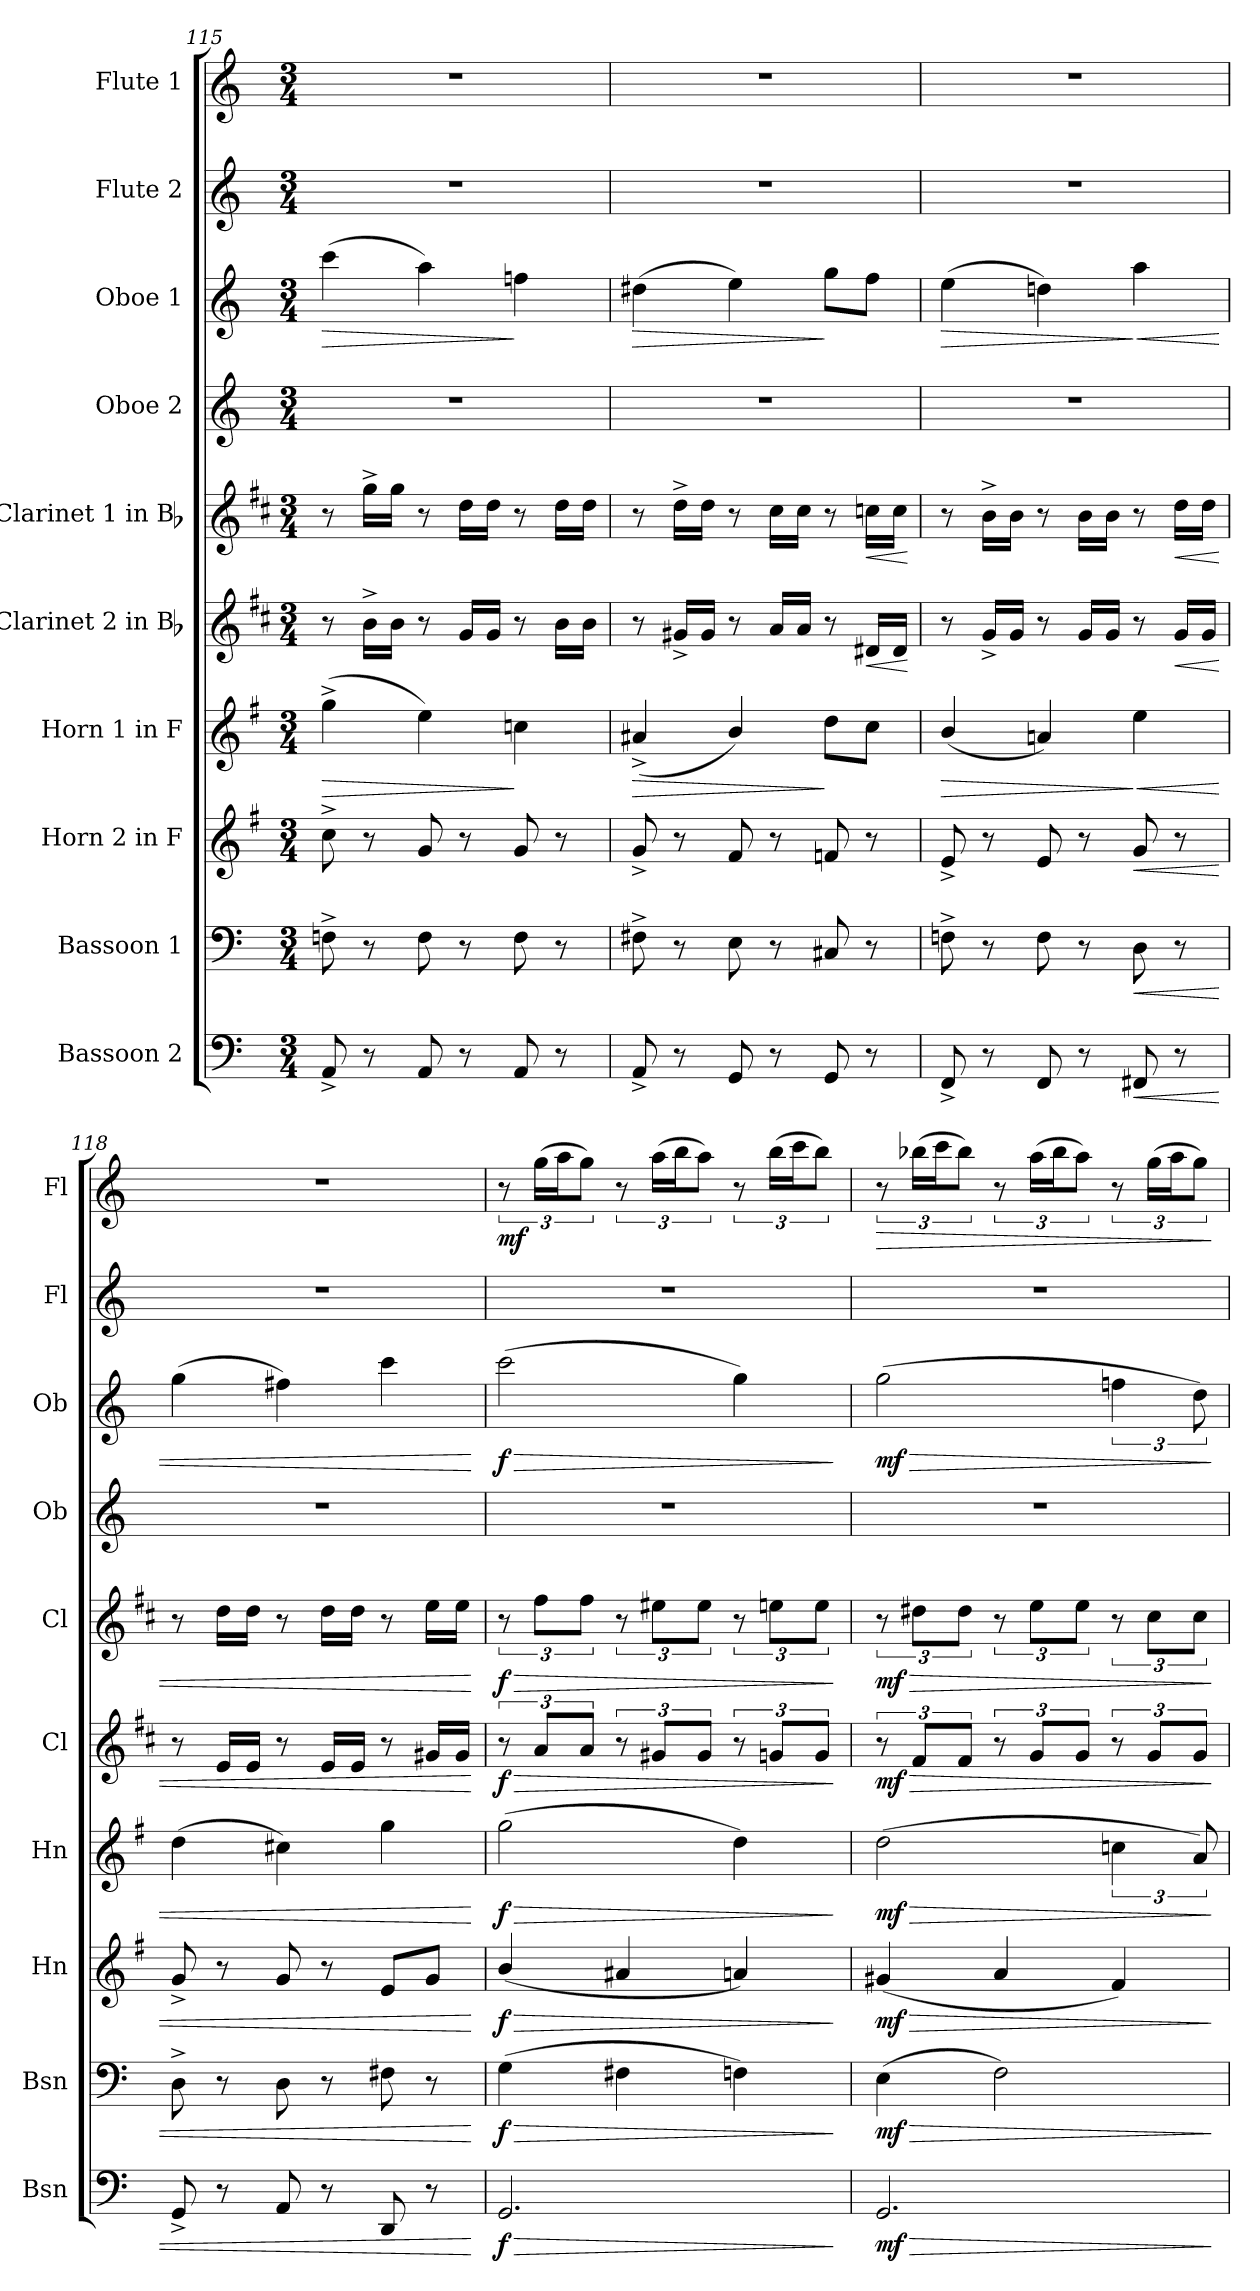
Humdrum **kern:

**kern	**dynam	**kern	**dynam	**kern	**dynam	**kern	**dynam	**kern	**dynam	**kern	**dynam	**kern	**kern	**dynam	**kern	**kern	**dynam
*part10	*part10	*part9	*part9	*part8	*part8	*part7	*part7	*part6	*part6	*part5	*part5	*part4	*part3	*part3	*part2	*part1	*part1
*staff10	*staff10	*staff9	*staff9	*staff8	*staff8	*staff7	*staff7	*staff6	*staff6	*staff5	*staff5	*staff4	*staff3	*staff3	*staff2	*staff1	*staff1
*I"Bassoon 2	*	*I"Bassoon 1	*	*I"Horn 2 in F	*	*I"Horn 1 in F	*	*I"Clarinet 2 in Bb	*	*I"Clarinet 1 in Bb	*	*I"Oboe 2	*I"Oboe 1	*	*I"Flute 2	*I"Flute 1	*
*I'Bsn	*	*I'Bsn	*	*I'Hn	*	*I'Hn	*	*I'Cl	*	*I'Cl	*	*I'Ob	*I'Ob	*	*I'Fl	*I'Fl	*
*clefF4	*	*clefF4	*	*clefG2	*	*clefG2	*	*clefG2	*	*clefG2	*	*clefG2	*clefG2	*	*clefG2	*clefG2	*
*	*	*	*	*ITrd4c7	*	*ITrd4c7	*	*ITrd1c2	*	*ITrd1c2	*	*	*	*	*	*	*
*k[]	*	*k[]	*	*k[]	*	*k[]	*	*k[]	*	*k[]	*	*k[]	*k[]	*	*k[]	*k[]	*
*M3/4	*	*M3/4	*	*M3/4	*	*M3/4	*	*M3/4	*	*M3/4	*	*M3/4	*M3/4	*	*M3/4	*M3/4	*
=115	=115	=115	=115	=115	=115	=115	=115	=115	=115	=115	=115	=115	=115	=115	=115	=115	=115
!	!	!	!	!	!	!	!LO:HP:b	!	!	!	!	!	!	!LO:HP:b	!	!	!
8AA^/	.	8Fn^\	.	8f^\	.	(4cc^\	>	8r	.	8r	.	2.r	(4ccc\	>	2.r	2.r	.
8r	.	8r	.	8r	.	.	.	16a^\LL	.	16ff^\LL	.	.	.	.	.	.	.
.	.	.	.	.	.	.	.	16a\JJ	.	16ff\JJ	.	.	.	.	.	.	.
8AA/	.	8F\	.	8c/	.	4a\)	.	8r	.	8r	.	.	4aa\)	.	.	.	.
8r	.	8r	.	8r	.	.	.	16f/LL	.	16cc\LL	.	.	.	.	.	.	.
.	.	.	.	.	.	.	.	16f/JJ	.	16cc\JJ	.	.	.	.	.	.	.
8AA/	.	8F\	.	8c/	.	4fn\	]	8r	.	8r	.	.	4ffn\	]	.	.	.
8r	.	8r	.	8r	.	.	.	16a\LL	.	16cc\LL	.	.	.	.	.	.	.
.	.	.	.	.	.	.	.	16a\JJ	.	16cc\JJ	.	.	.	.	.	.	.
=116	=116	=116	=116	=116	=116	=116	=116	=116	=116	=116	=116	=116	=116	=116	=116	=116	=116
!	!	!	!	!	!	!	!LO:HP:b	!	!	!	!	!	!	!LO:HP:b	!	!	!
8AA^/	.	8F#X^\	.	8c^/	.	(4d#X^/	>	8r	.	8r	.	2.r	(4dd#X\	>	2.r	2.r	.
8r	.	8r	.	8r	.	.	.	16f#X^/LL	.	16cc^\LL	.	.	.	.	.	.	.
.	.	.	.	.	.	.	.	16f#/JJ	.	16cc\JJ	.	.	.	.	.	.	.
8GG/	.	8E\	.	8B/	.	4e/)	.	8r	.	8r	.	.	4ee\)	.	.	.	.
8r	.	8r	.	8r	.	.	.	16g/LL	.	16b\LL	.	.	.	.	.	.	.
.	.	.	.	.	.	.	.	16g/JJ	.	16b\JJ	.	.	.	.	.	.	.
8GG/	.	8C#X/	.	8B-X/	.	8g\L	]	8r	.	8r	.	.	8gg\L	]	.	.	.
!	!	!	!	!	!	!	!	!	!LO:HP:b	!	!LO:HP:b	!	!	!	!	!	!
8r	.	8r	.	8r	.	8f\J	.	16c#X/LL	<	16b-X\LL	<	.	8ff\J	.	.	.	.
.	.	.	.	.	.	.	.	16c#/JJ	.	16b-\JJ	.	.	.	.	.	.	.
.	.	.	.	.	.	.	.	.	[	.	[	.	.	.	.	.	.
!!LO:PB:g=z
=117	=117	=117	=117	=117	=117	=117	=117	=117	=117	=117	=117	=117	=117	=117	=117	=117	=117
!	!	!	!	!	!	!	!LO:HP:b	!	!	!	!	!	!	!LO:HP:b	!	!	!
8FF^/	.	8Fn^\	.	8A^/	.	(4e/	>	8r	.	8r	.	2.r	(4ee\	>	2.r	2.r	.
8r	.	8r	.	8r	.	.	.	16f^/LL	.	16a^\LL	.	.	.	.	.	.	.
.	.	.	.	.	.	.	.	16f/JJ	.	16a\JJ	.	.	.	.	.	.	.
8FF/	.	8F\	.	8A/	.	4dn/)	.	8r	.	8r	.	.	4ddn\)	.	.	.	.
8r	.	8r	.	8r	.	.	.	16f/LL	.	16a\LL	.	.	.	.	.	.	.
.	.	.	.	.	.	.	.	16f/JJ	.	16a\JJ	.	.	.	.	.	.	.
!	!LO:HP:b	!	!LO:HP:b	!	!LO:HP:b	!	!LO:HP:n=1:b	!	!	!	!	!	!	!LO:HP:n=1:b	!	!	!
8FF#X/	<	8D\	<	8c/	<	4a\	] <	8r	.	8r	.	.	4aa\	] <	.	.	.
!	!	!	!	!	!	!	!	!	!LO:HP:b	!	!LO:HP:b	!	!	!	!	!	!
8r	.	8r	.	8r	.	.	.	16f/LL	<	16cc\LL	<	.	.	.	.	.	.
.	.	.	.	.	.	.	.	16f/JJ	.	16cc\JJ	.	.	.	.	.	.	.
=118	=118	=118	=118	=118	=118	=118	=118	=118	=118	=118	=118	=118	=118	=118	=118	=118	=118
8GG^/	.	8D^\	.	8c^/	.	(4g\	.	8r	.	8r	.	2.r	(4gg\	.	2.r	2.r	.
8r	.	8r	.	8r	.	.	.	16d/LL	.	16cc\LL	.	.	.	.	.	.	.
.	.	.	.	.	.	.	.	16d/JJ	.	16cc\JJ	.	.	.	.	.	.	.
8AA/	.	8D\	.	8c/	.	4f#X\)	.	8r	.	8r	.	.	4ff#X\)	.	.	.	.
8r	.	8r	.	8r	.	.	.	16d/LL	.	16cc\LL	.	.	.	.	.	.	.
.	.	.	.	.	.	.	.	16d/JJ	.	16cc\JJ	.	.	.	.	.	.	.
8DD/	.	8F#X\	.	8A/L	.	4cc\	.	8r	.	8r	.	.	4ccc\	.	.	.	.
8r	.	8r	.	8c/J	.	.	.	16f#X/LL	.	16dd\LL	.	.	.	.	.	.	.
.	.	.	.	.	.	.	.	16f#/JJ	.	16dd\JJ	.	.	.	.	.	.	.
.	[	.	[	.	[	.	[	.	[	.	[	.	.	[	.	.	.
=119	=119	=119	=119	=119	=119	=119	=119	=119	=119	=119	=119	=119	=119	=119	=119	=119	=119
!	!LO:HP:b	!	!LO:HP:b	!	!LO:HP:b	!	!LO:HP:b	!	!LO:HP:b	!	!LO:HP:b	!	!	!LO:HP:b	!	!	!
!	!LO:DY:n=1:b	!	!LO:DY:n=1:b	!	!LO:DY:n=1:b	!	!LO:DY:n=1:b	!	!LO:DY:n=1:b	!	!LO:DY:n=1:b	!	!	!LO:DY:n=1:b	!	!	!LO:DY:b
2.GG/	> f	(4G\	> f	(4e/	> f	(2cc\	> f	12r	> f	12r	> f	2.r	(2ccc\	> f	2.r	12r	mf
.	.	.	.	.	.	.	.	12g/L	.	12ee\L	.	.	.	.	.	(24gg\LL	.
.	.	.	.	.	.	.	.	.	.	.	.	.	.	.	.	24aa\J	.
.	.	.	.	.	.	.	.	12g/J	.	12ee\J	.	.	.	.	.	12gg\J)	.
.	.	4F#X\	.	4d#X/	.	.	.	12r	.	12r	.	.	.	.	.	12r	.
.	.	.	.	.	.	.	.	12f#X/L	.	12dd#X\L	.	.	.	.	.	(24aa\LL	.
.	.	.	.	.	.	.	.	.	.	.	.	.	.	.	.	24bb\J	.
.	.	.	.	.	.	.	.	12f#/J	.	12dd#\J	.	.	.	.	.	12aa\J)	.
.	.	4Fn\)	.	4dn/)	.	4g\)	.	12r	.	12r	.	.	4gg\)	.	.	12r	.
.	.	.	.	.	.	.	.	12fn/L	.	12ddn\L	.	.	.	.	.	(24bb\LL	.
.	.	.	.	.	.	.	.	.	.	.	.	.	.	.	.	24ccc\J	.
.	.	.	.	.	.	.	.	12f/J	.	12dd\J	.	.	.	.	.	12bb\J)	.
.	]	.	]	.	]	.	]	.	]	.	]	.	.	]	.	.	.
=120	=120	=120	=120	=120	=120	=120	=120	=120	=120	=120	=120	=120	=120	=120	=120	=120	=120
!	!LO:HP:b	!	!LO:HP:b	!	!LO:HP:b	!	!LO:HP:b	!	!LO:HP:b	!	!LO:HP:b	!	!	!LO:HP:b	!	!	!LO:HP:b
!	!LO:DY:n=1:b	!	!LO:DY:n=1:b	!	!LO:DY:n=1:b	!	!LO:DY:n=1:b	!	!LO:DY:n=1:b	!	!LO:DY:n=1:b	!	!	!LO:DY:n=1:b	!	!	!
2.GG/	> mf	(4E\	> mf	(4c#X/	> mf	(2g\	> mf	12r	> mf	12r	> mf	2.r	(2gg\	> mf	2.r	12r	>
.	.	.	.	.	.	.	.	12e/L	.	12cc#X\L	.	.	.	.	.	(24bb-X\LL	.
.	.	.	.	.	.	.	.	.	.	.	.	.	.	.	.	24ccc\J	.
.	.	.	.	.	.	.	.	12e/J	.	12cc#\J	.	.	.	.	.	12bb-\J)	.
.	.	2F\)	.	4d/	.	.	.	12r	.	12r	.	.	.	.	.	12r	.
.	.	.	.	.	.	.	.	12f/L	.	12dd\L	.	.	.	.	.	(24aa\LL	.
.	.	.	.	.	.	.	.	.	.	.	.	.	.	.	.	24bb-\J	.
.	.	.	.	.	.	.	.	12f/J	.	12dd\J	.	.	.	.	.	12aa\J)	.
.	.	.	.	4B/)	.	6fn\	.	12r	.	12r	.	.	6ffn\	.	.	12r	.
.	.	.	.	.	.	.	.	12f/L	.	12b\L	.	.	.	.	.	(24gg\LL	.
.	.	.	.	.	.	.	.	.	.	.	.	.	.	.	.	24aa\J	.
.	.	.	.	.	.	12d/)	.	12f/J	.	12b\J	.	.	12dd\)	.	.	12gg\J)	.
.	]	.	]	.	]	.	]	.	]	.	]	.	.	]	.	.	]
=	=	=	=	=	=	=	=	=	=	=	=	=	=	=	=	=	=
*-	*-	*-	*-	*-	*-	*-	*-	*-	*-	*-	*-	*-	*-	*-	*-	*-	*-
